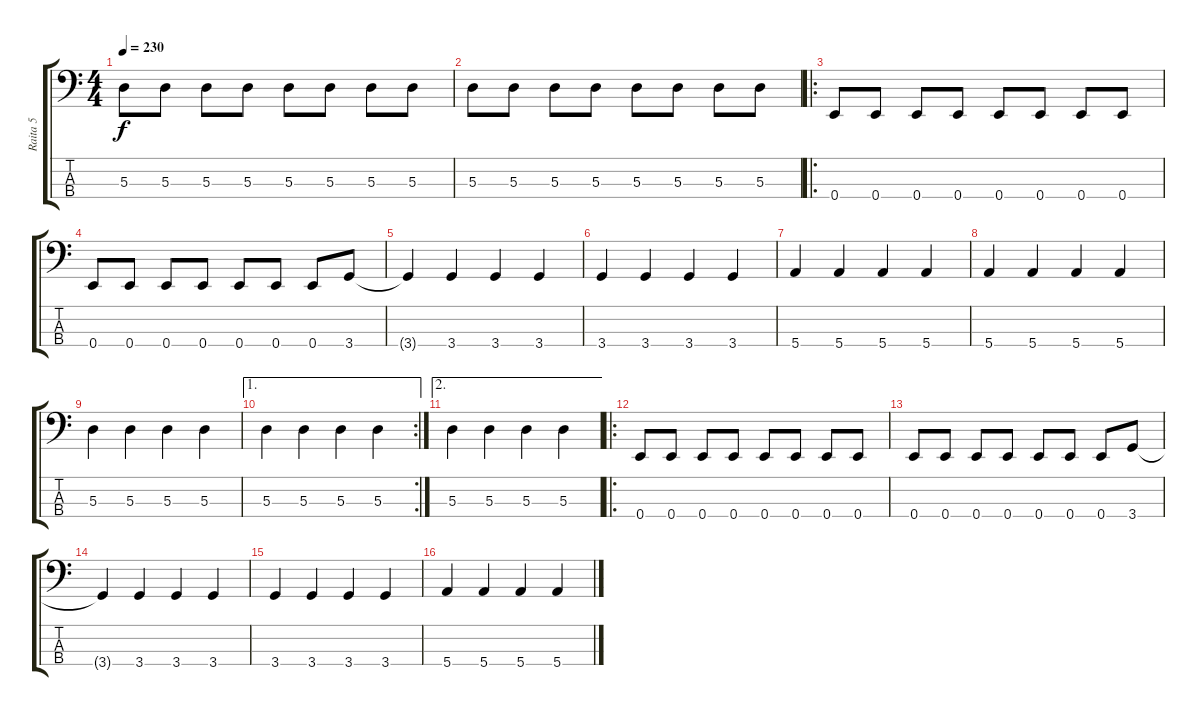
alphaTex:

\track ("Raita 5" "Raita 5") {instrument electricbassfinger}
\staff {score tabs}
\tuning (G2 D2 A1 E1) {hide}
\ts (4 4)
\tempo 230
\clef f4
\ks c
5.3.8{dy f} 5.3.8 5.3.8 5.3.8 5.3.8 5.3.8 5.3.8 5.3.8 |
5.3.8 5.3.8 5.3.8 5.3.8 5.3.8 5.3.8 5.3.8 5.3.8 |
\ro
0.4.8 0.4.8 0.4.8 0.4.8 0.4.8 0.4.8 0.4.8 0.4.8 |
0.4.8 0.4.8 0.4.8 0.4.8 0.4.8 0.4.8 0.4.8 3.4.8 |
3.4{t}.4 3.4.4 3.4.4 3.4.4 |
3.4.4 3.4.4 3.4.4 3.4.4 |
5.4.4 5.4.4 5.4.4 5.4.4 |
5.4.4 5.4.4 5.4.4 5.4.4 |
5.3.4 5.3.4 5.3.4 5.3.4 |
\ae 1
\rc 2
5.3.4 5.3.4 5.3.4 5.3.4 |
\ae 2
5.3.4 5.3.4 5.3.4 5.3.4 |
\ro
0.4.8 0.4.8 0.4.8 0.4.8 0.4.8 0.4.8 0.4.8 0.4.8 |
0.4.8 0.4.8 0.4.8 0.4.8 0.4.8 0.4.8 0.4.8 3.4.8 |
3.4{t}.4 3.4.4 3.4.4 3.4.4 |
3.4.4 3.4.4 3.4.4 3.4.4 |
5.4.4 5.4.4 5.4.4 5.4.4
